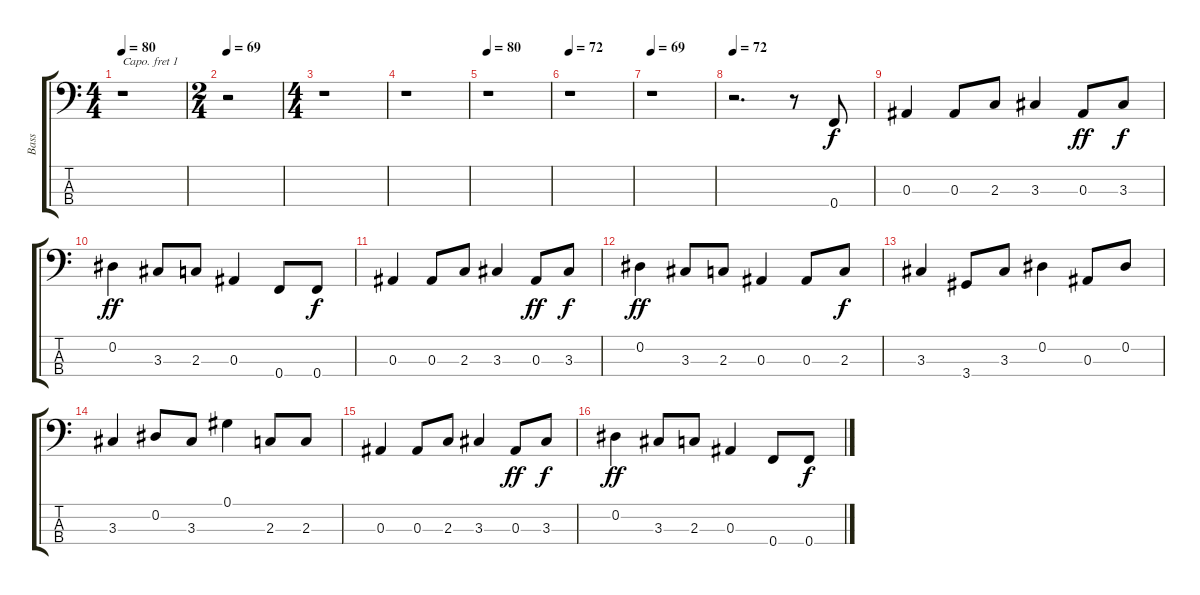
\track ("Bass" "Bass") {instrument acousticbass}
\staff {score tabs}
\capo 1
\tuning (G2 D2 A1 E1) {hide}
\ts (4 4)
\tempo 80
\clef f4
\ks c
r.1{dy f instrument acousticbass} |
\ts (2 4)
\tempo 69
r.2 |
\ts (4 4)
r.1 |
r.1 |
\tempo 80
r.1 |
\tempo 72
r.1 |
\tempo 69
r.1 |
\tempo 72
r.2{d} r.8 0.4.8 |
0.3.4 0.3.8 2.3.8 3.3.4 0.3.8{dy ff} 3.3.8{dy f} |
0.2.4{dy ff} 3.3.8 2.3.8 0.3.4 0.4.8 0.4.8{dy f} |
0.3.4 0.3.8 2.3.8 3.3.4 0.3.8{dy ff} 3.3.8{dy f} |
0.2.4{dy ff} 3.3.8 2.3.8 0.3.4 0.3.8 2.3.8{dy f} |
3.3.4 3.4.8 3.3.8 0.2.4 0.3.8 0.2.8 |
3.3.4 0.2.8 3.3.8 0.1.4 2.3.8 2.3.8 |
0.3.4 0.3.8 2.3.8 3.3.4 0.3.8{dy ff} 3.3.8{dy f} |
0.2.4{dy ff} 3.3.8 2.3.8 0.3.4 0.4.8 0.4.8{dy f}
